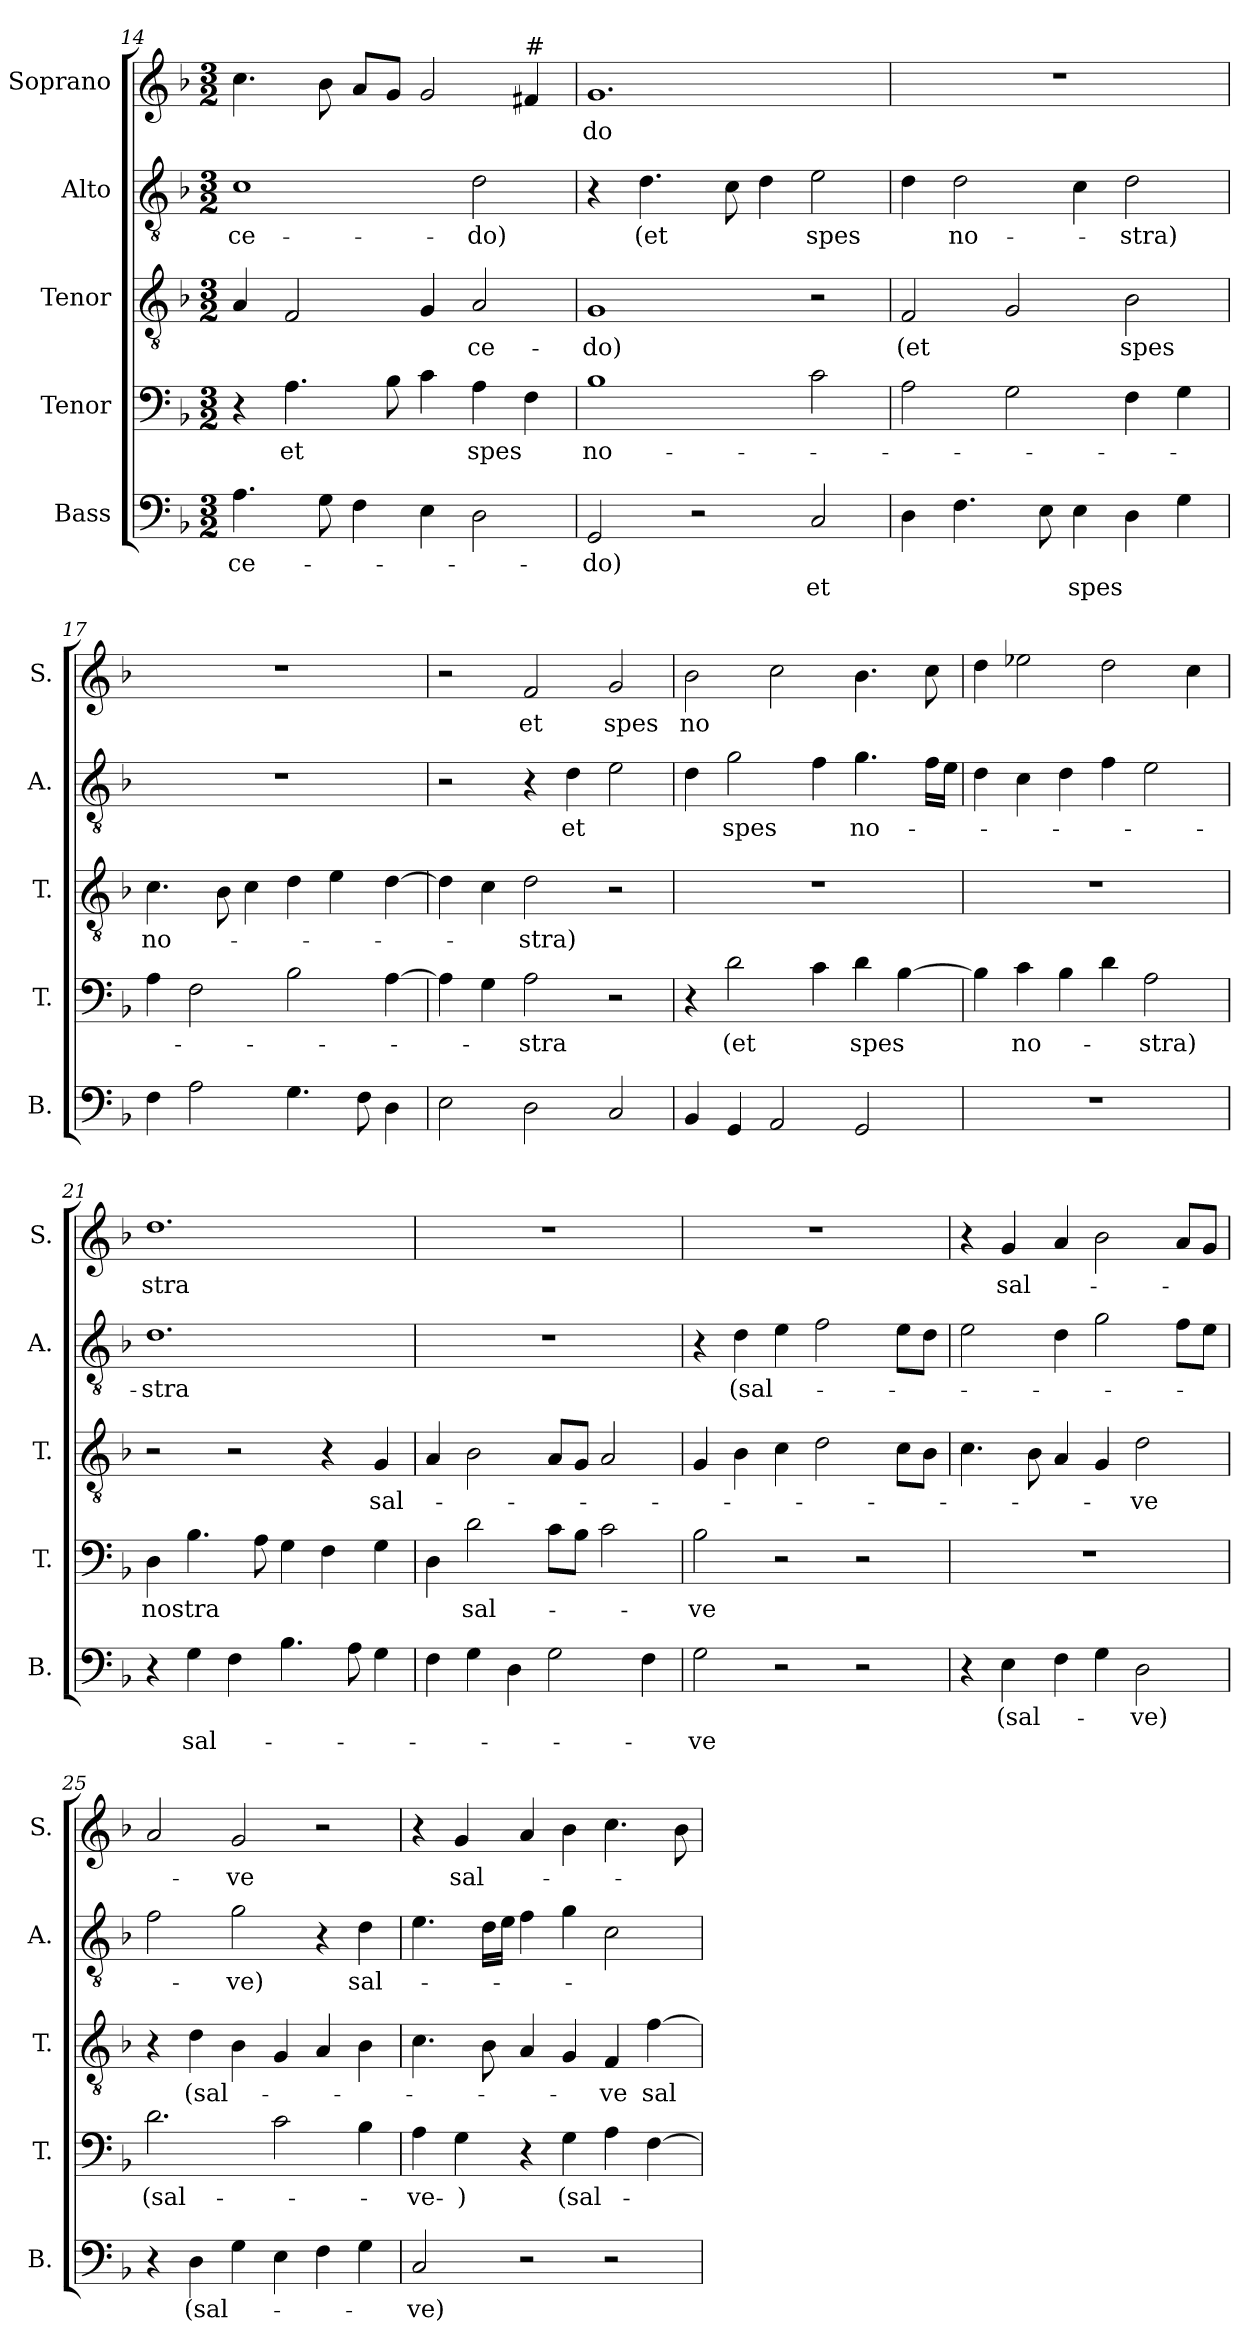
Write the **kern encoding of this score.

**kern	**text	**text	**kern	**text	**kern	**text	**kern	**text	**kern	**text
*part5	*part5	*part5	*part4	*part4	*part3	*part3	*part2	*part2	*part1	*part1
*staff5	*staff5	*staff5	*staff4	*staff4	*staff3	*staff3	*staff2	*staff2	*staff1	*staff1
*I"Bass	*	*	*I"Tenor	*	*I"Tenor	*	*I"Alto	*	*I"Soprano	*
*I'B.	*	*	*I'T.	*	*I'T.	*	*I'A.	*	*I'S.	*
*clefF4	*	*	*clefF4	*	*clefGv2	*	*clefGv2	*	*clefG2	*
*k[b-]	*	*	*k[b-]	*	*k[b-]	*	*k[b-]	*	*k[b-]	*
*M3/2	*	*	*M3/2	*	*M3/2	*	*M3/2	*	*M3/2	*
=14	=14	=14	=14	=14	=14	=14	=14	=14	=14	=14
!	!LO:LY:b	!	!	!	!	!	!	!LO:LY:b	!	!
4.A\	-ce-	.	4r	.	4A/	.	1c	-ce-	4.cc\	.
!	!	!	!	!LO:LY:b	!	!	!	!	!	!
.	.	.	4.A\	-et	2F/	.	.	.	.	.
8G\	.	.	.	.	.	.	.	.	8b-\	.
4F\	.	.	.	.	.	.	.	.	8a/L	.
.	.	.	8B-\	.	.	.	.	.	8g/J	.
4E\	.	.	4c\	.	4G/	.	.	.	2g/	.
!	!	!	!	!LO:LY:b	!	!LO:LY:b	!	!LO:LY:b	!	!
2D\	.	.	4A\	spes	2A/	-ce-	2d\	-do)	.	.
!	!	!	!	!	!	!	!	!	!LO:TX:a:t=#	!
.	.	.	4F\	.	.	.	.	.	4f#X/	.
!!LO:LB:g=z
=15	=15	=15	=15	=15	=15	=15	=15	=15	=15	=15
!	!LO:LY:b	!	!	!LO:LY:b	!	!LO:LY:b	!	!	!	!LO:LY:b
2GG/	-do)	.	1B-	no-	1G	-do)	4r	.	1.g	-do
!	!	!	!	!	!	!	!	!LO:LY:b	!	!
.	.	.	.	.	.	.	4.d\	-(et	.	.
2r	.	.	.	.	.	.	.	.	.	.
.	.	.	.	.	.	.	8c\	.	.	.
.	.	.	.	.	.	.	4d\	.	.	.
!	!	!LO:LY:b	!	!	!	!	!	!LO:LY:b	!	!
2C/	.	-et	2c\	.	2r	.	2e\	spes	.	.
=16	=16	=16	=16	=16	=16	=16	=16	=16	=16	=16
!	!	!	!	!	!	!LO:LY:b	!	!	!	!
4D\	.	.	2A\	.	2F/	-(et	4d\	.	1.r	.
!	!	!	!	!	!	!	!	!LO:LY:b	!	!
4.F\	.	.	.	.	.	.	2d\	no-	.	.
.	.	.	2G\	.	2G/	.	.	.	.	.
8E\	.	.	.	.	.	.	.	.	.	.
!	!	!LO:LY:b	!	!	!	!	!	!	!	!
4E\	.	spes	.	.	.	.	4c\	.	.	.
!	!	!	!	!	!	!LO:LY:b	!	!LO:LY:b	!	!
4D\	.	.	4F\	.	2B-\	spes	2d\	-stra)	.	.
4G\	.	.	4G\	.	.	.	.	.	.	.
=17	=17	=17	=17	=17	=17	=17	=17	=17	=17	=17
!	!	!	!	!	!	!LO:LY:b	!	!	!	!
4F\	.	.	4A\	.	4.c\	no-	1.r	.	1.r	.
2A\	.	.	2F\	.	.	.	.	.	.	.
.	.	.	.	.	8B-\	.	.	.	.	.
.	.	.	.	.	4c\	.	.	.	.	.
4.G\	.	.	2B-\	.	4d\	.	.	.	.	.
.	.	.	.	.	4e\	.	.	.	.	.
8F\	.	.	.	.	.	.	.	.	.	.
4D\	.	.	[4A\	.	[4d\	.	.	.	.	.
=18	=18	=18	=18	=18	=18	=18	=18	=18	=18	=18
2E\	.	.	4A\]	.	4d\]	.	2r	.	2r	.
.	.	.	4G\	.	4c\	.	.	.	.	.
!	!	!	!	!LO:LY:b	!	!LO:LY:b	!	!	!	!LO:LY:b
2D\	.	.	2A\	-stra	2d\	-stra)	4r	.	2f/	et
!	!	!	!	!	!	!	!	!LO:LY:b	!	!
.	.	.	.	.	.	.	4d\	-et	.	.
!	!	!	!	!	!	!	!	!	!	!LO:LY:b
2C/	.	.	2r	.	2r	.	2e\	.	2g/	spes
=19	=19	=19	=19	=19	=19	=19	=19	=19	=19	=19
!	!	!	!	!	!	!	!	!	!	!LO:LY:b
4BB-/	.	.	4r	.	1.r	.	4d\	.	2b-\	no
!	!	!	!	!LO:LY:b	!	!	!	!LO:LY:b	!	!
4GG/	.	.	2d\	-(et	.	.	2g\	-spes	.	.
2AA/	.	.	.	.	.	.	.	.	2cc\	.
.	.	.	4c\	.	.	.	4f\	.	.	.
!	!	!	!	!LO:LY:b	!	!	!	!LO:LY:b	!	!
2GG/	.	.	4d\	spes	.	.	4.g\	no-	4.b-\	.
.	.	.	[4B-\	.	.	.	.	.	.	.
.	.	.	.	.	.	.	16f\LL	.	8cc\	.
.	.	.	.	.	.	.	16e\JJ	.	.	.
!!LO:PB:g=z
=20	=20	=20	=20	=20	=20	=20	=20	=20	=20	=20
1.r	.	.	4B-\]	.	1.r	.	4d\	.	4dd\	.
!	!	!	!	!LO:LY:b	!	!	!	!	!	!
.	.	.	4c\	no-	.	.	4c\	.	2ee-X\	.
.	.	.	4B-\	.	.	.	4d\	.	.	.
.	.	.	4d\	.	.	.	4f\	.	2dd\	.
!	!	!	!	!LO:LY:b	!	!	!	!	!	!
.	.	.	2A\	-stra)	.	.	2e\	.	.	.
.	.	.	.	.	.	.	.	.	4cc\	.
=21	=21	=21	=21	=21	=21	=21	=21	=21	=21	=21
!	!	!	!	!LO:LY:b	!	!	!	!LO:LY:b	!	!LO:LY:b
4r	.	.	4D\	nostra	2r	.	1.d	-stra	1.dd	stra
!	!	!LO:LY:b	!	!	!	!	!	!	!	!
4G\	.	sal-	4.B-\	.	.	.	.	.	.	.
4F\	.	.	.	.	2r	.	.	.	.	.
.	.	.	8A\	.	.	.	.	.	.	.
4.B-\	.	.	4G\	.	.	.	.	.	.	.
.	.	.	4F\	.	4r	.	.	.	.	.
8A\	.	.	.	.	.	.	.	.	.	.
!	!	!	!	!	!	!LO:LY:b	!	!	!	!
4G\	.	.	4G\	.	4G/	sal-	.	.	.	.
=22	=22	=22	=22	=22	=22	=22	=22	=22	=22	=22
4F\	.	.	4D\	.	4A/	.	1.r	.	1.r	.
!	!	!	!	!LO:LY:b	!	!	!	!	!	!
4G\	.	.	2d\	sal-	2B-\	.	.	.	.	.
4D\	.	.	.	.	.	.	.	.	.	.
2G\	.	.	8c\L	.	8A/L	.	.	.	.	.
.	.	.	8B-\J	.	8G/J	.	.	.	.	.
.	.	.	2c\	.	2A/	.	.	.	.	.
4F\	.	.	.	.	.	.	.	.	.	.
=23	=23	=23	=23	=23	=23	=23	=23	=23	=23	=23
!	!	!LO:LY:b	!	!LO:LY:b	!	!	!	!	!	!
2G\	.	-ve	2B-\	-ve	4G/	.	4r	.	1.r	.
!	!	!	!	!	!	!	!	!LO:LY:b	!	!
.	.	.	.	.	4B-\	.	4d\	(sal-	.	.
2r	.	.	2r	.	4c\	.	4e\	.	.	.
.	.	.	.	.	2d\	.	2f\	.	.	.
2r	.	.	2r	.	.	.	.	.	.	.
.	.	.	.	.	8c\L	.	8e\L	.	.	.
.	.	.	.	.	8B-\J	.	8d\J	.	.	.
!!LO:LB:g=z
=24	=24	=24	=24	=24	=24	=24	=24	=24	=24	=24
4r	.	.	1.r	.	4.c\	.	2e\	.	4r	.
!	!LO:LY:b	!	!	!	!	!	!	!	!	!LO:LY:b
4E\	(sal-	.	.	.	.	.	.	.	4g/	sal-
.	.	.	.	.	8B-\	.	.	.	.	.
4F\	.	.	.	.	4A/	.	4d\	.	4a/	.
4G\	.	.	.	.	4G/	.	2g\	.	2b-\	.
!	!LO:LY:b	!	!	!	!	!LO:LY:b	!	!	!	!
2D\	-ve)	.	.	.	2d\	-ve	.	.	.	.
.	.	.	.	.	.	.	8f\L	.	8a/L	.
.	.	.	.	.	.	.	8e\J	.	8g/J	.
=25	=25	=25	=25	=25	=25	=25	=25	=25	=25	=25
!	!	!	!	!LO:LY:b	!	!	!	!	!	!
4r	.	.	2.d\	(sal-	4r	.	2f\	.	2a/	.
!	!LO:LY:b	!	!	!	!	!LO:LY:b	!	!	!	!
4D\	(sal-	.	.	.	4d\	(sal-	.	.	.	.
!	!	!	!	!	!	!	!	!LO:LY:b	!	!LO:LY:b
4G\	.	.	.	.	4B-\	.	2g\	-ve)	2g/	-ve
4E\	.	.	2c\	.	4G/	.	.	.	.	.
4F\	.	.	.	.	4A/	.	4r	.	2r	.
!	!	!	!	!	!	!	!	!LO:LY:b	!	!
4G\	.	.	4B-\	.	4B-\	.	4d\	sal-	.	.
=26	=26	=26	=26	=26	=26	=26	=26	=26	=26	=26
!	!LO:LY:b	!	!	!LO:LY:b	!	!	!	!	!	!
2C/	-ve)	.	4A\	-ve-	4.c\	.	4.e\	.	4r	.
!	!	!	!	!LO:LY:b	!	!	!	!	!	!LO:LY:b
.	.	.	4G\	-)	.	.	.	.	4g/	sal-
.	.	.	.	.	8B-\	.	16d\LL	.	.	.
.	.	.	.	.	.	.	16e\JJ	.	.	.
2r	.	.	4r	.	4A/	.	4f\	.	4a/	.
!	!	!	!	!LO:LY:b	!	!	!	!	!	!
.	.	.	4G\	(sal-	4G/	.	4g\	.	4b-\	.
!	!	!	!	!	!	!LO:LY:b	!	!	!	!
2r	.	.	4A\	.	4F/	ve	2c\	.	4.cc\	.
!	!	!	!	!	!	!LO:LY:b	!	!	!	!
.	.	.	[4F\	.	[4f\	sal-	.	.	.	.
.	.	.	.	.	.	.	.	.	8b-\	.
=	=	=	=	=	=	=	=	=	=	=
*-	*-	*-	*-	*-	*-	*-	*-	*-	*-	*-
